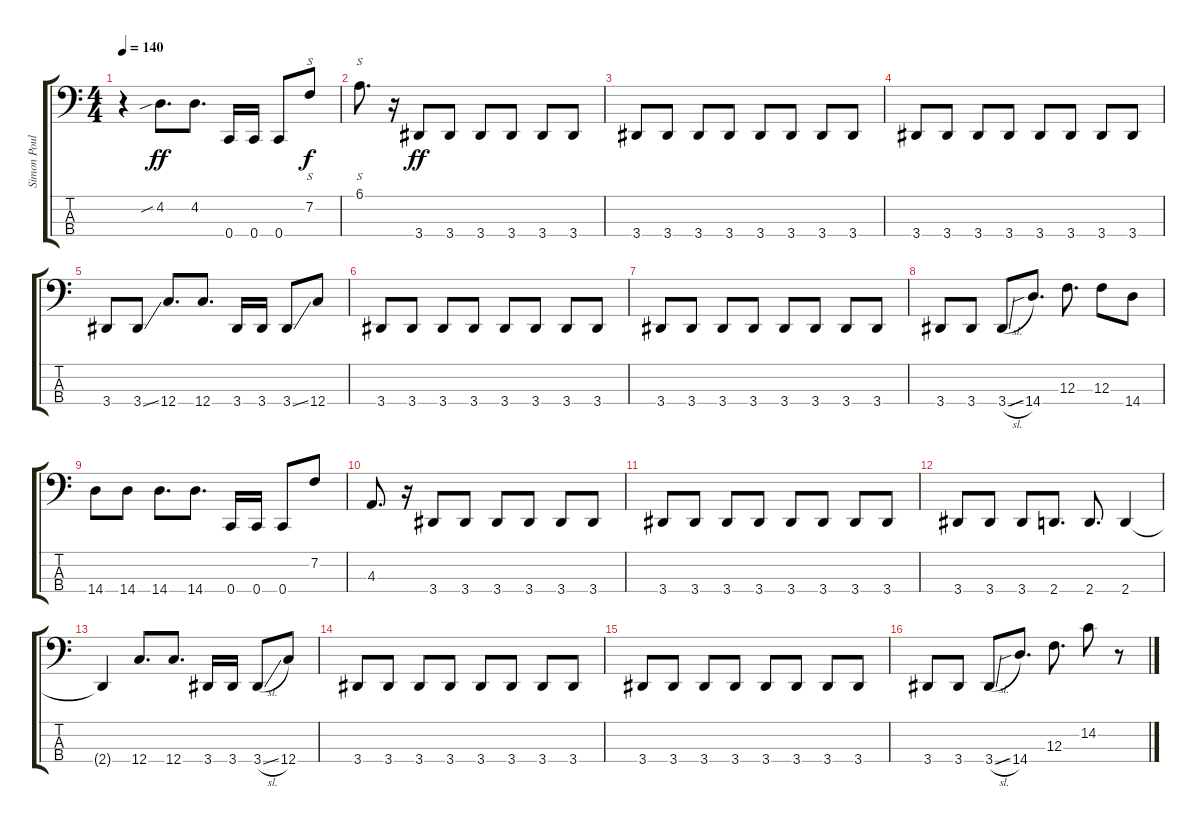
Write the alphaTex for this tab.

\track ("Simon Poulton (Bass)" "Simon Poul") {instrument electricbassfinger}
\staff {score tabs}
\tuning (Eb2 Bb1 F1 C1) {hide}
\ts (4 4)
\tempo 140
\clef f4
\ks c
r.4{dy ff} 4.2{sib}.8{d} 4.2.8{d} 0.4.16 0.4.16 0.4.8 7.2.8{s dy f} |
6.1.8{s d} r.16 3.4.8{dy ff} 3.4.8 3.4.8 3.4.8 3.4.8 3.4.8 |
3.4.8 3.4.8 3.4.8 3.4.8 3.4.8 3.4.8 3.4.8 3.4.8 |
3.4.8 3.4.8 3.4.8 3.4.8 3.4.8 3.4.8 3.4.8 3.4.8 |
3.4.8 3.4{ss}.8 12.4.8{d} 12.4.8{d} 3.4.16 3.4.16 3.4{ss}.8 12.4.8 |
3.4.8 3.4.8 3.4.8 3.4.8 3.4.8 3.4.8 3.4.8 3.4.8 |
3.4.8 3.4.8 3.4.8 3.4.8 3.4.8 3.4.8 3.4.8 3.4.8 |
3.4.8 3.4.8 3.4{sl}.8 14.4{sib}.8{d} 12.3.8{d} 12.3.8 14.4.8 |
14.4.8 14.4.8 14.4.8{d} 14.4.8{d} 0.4.16 0.4.16 0.4.8 7.2.8 |
4.3.8{d} r.16 3.4.8 3.4.8 3.4.8 3.4.8 3.4.8 3.4.8 |
3.4.8 3.4.8 3.4.8 3.4.8 3.4.8 3.4.8 3.4.8 3.4.8 |
3.4.8 3.4.8 3.4.8 2.4.8{d} 2.4.8{d} 2.4.4 |
2.4{t}.4 12.4.8{d} 12.4.8{d} 3.4.16 3.4.16 3.4{sl}.8 12.4.8 |
3.4.8 3.4.8 3.4.8 3.4.8 3.4.8 3.4.8 3.4.8 3.4.8 |
3.4.8 3.4.8 3.4.8 3.4.8 3.4.8 3.4.8 3.4.8 3.4.8 |
3.4.8 3.4.8 3.4{sl}.8 14.4{sib}.8{d} 12.3.8{d} 14.2.8 r.8
